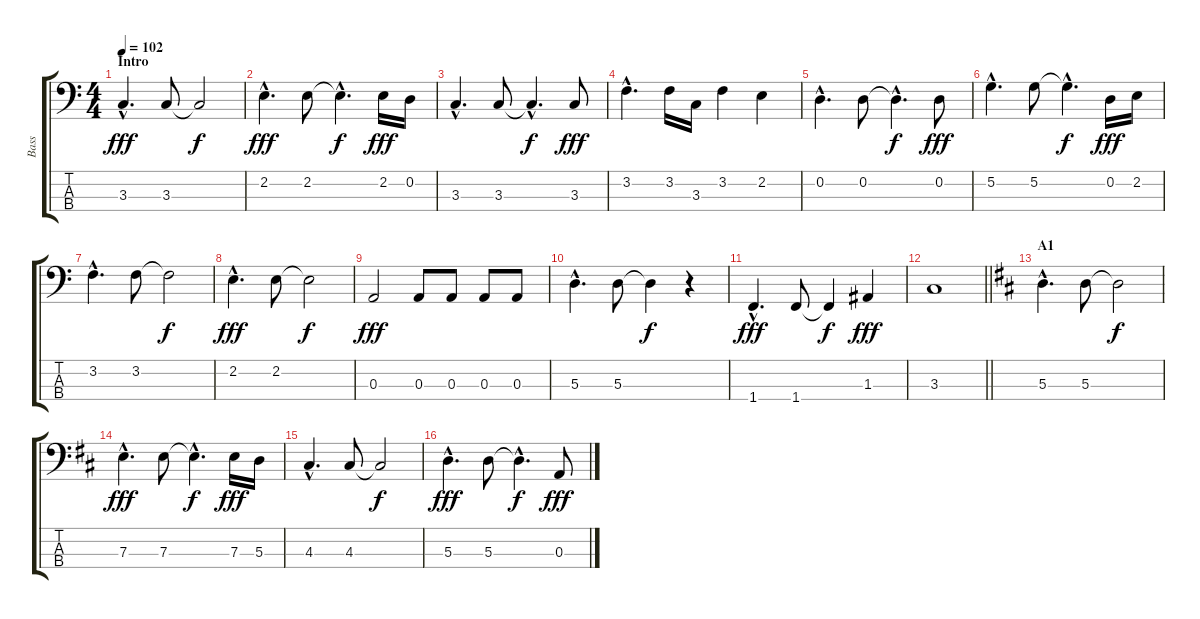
\track ("Bass" "Bass") {instrument electricbassfinger}
\staff {score tabs}
\tuning (G2 D2 A1 E1) {hide}
\ts (4 4)
\section ("" "Intro")
\tempo 102
\clef f4
\ks c
3.3{hac}.4{d dy fff instrument electricbassfinger} 3.3.8 3.3{t}.2{dy f} |
2.2{hac}.4{d dy fff} 2.2.8 2.2{hac t}.4{d dy f} 2.2.16{dy fff} 0.2.16 |
3.3{hac}.4{d} 3.3.8 3.3{hac t}.4{d dy f} 3.3.8{dy fff} |
3.2{hac}.4{d} 3.2.16 3.3.16 3.2.4 2.2.4 |
0.2{hac}.4{d} 0.2.8 0.2{hac t}.4{d dy f} 0.2.8{dy fff} |
5.2{hac}.4{d} 5.2.8 5.2{hac t}.4{d dy f} 0.2.16{dy fff} 2.2.16 |
3.2{hac}.4{d} 3.2.8 3.2{t}.2{dy f} |
2.2{hac}.4{d dy fff} 2.2.8 2.2{t}.2{dy f} |
0.3.2{dy fff} 0.3.8 0.3.8 0.3.8 0.3.8 |
5.3{hac}.4{d} 5.3.8 5.3{t}.4{dy f} r.4 |
1.4{hac}.4{d dy fff} 1.4.8 1.4{t}.4{dy f} 1.3.4{dy fff} |
\barLineRight lightlight
3.3.1 |
\section ("" "A1")
\ks d
5.3{hac}.4{d} 5.3.8 5.3{t}.2{dy f} |
7.3{hac}.4{d dy fff} 7.3.8 7.3{hac t}.4{d dy f} 7.3.16{dy fff} 5.3.16 |
4.3{hac}.4{d} 4.3.8 4.3{t}.2{dy f} |
5.3{hac}.4{d dy fff} 5.3.8 5.3{hac t}.4{d dy f} 0.3.8{dy fff}
